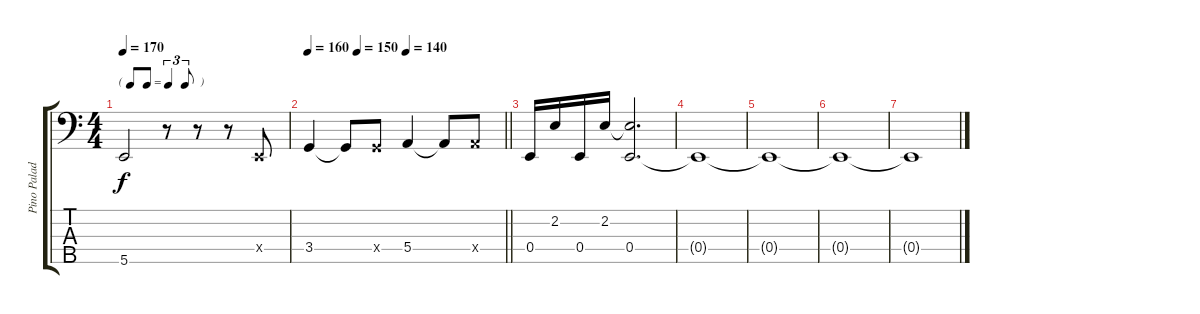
\track ("Pino Paladino" "Pino Palad") {instrument electricbassfinger}
\staff {score tabs}
\tuning (G2 D2 A1 E1 B0) {hide}
\ts (4 4)
\tf triplet8th
\tempo 170
\clef f4
\ks c
5.5.2{dy f} r.8 r.8 r.8 0.4{x}.8 |
\tempo 160
\tempo (150 0.25)
\tempo (140 0.5)
\barLineRight lightlight
3.4.4 3.4{t}.8 3.4{x}.8 5.4.4 5.4{t}.8 5.4{x}.8 |
0.4.16 2.2.16 0.4.16 2.2.16 (2.2{t} 0.4).2{d} |
0.4{t}.1 |
0.4{t}.1 |
0.4{t}.1 |
0.4{t}.1
